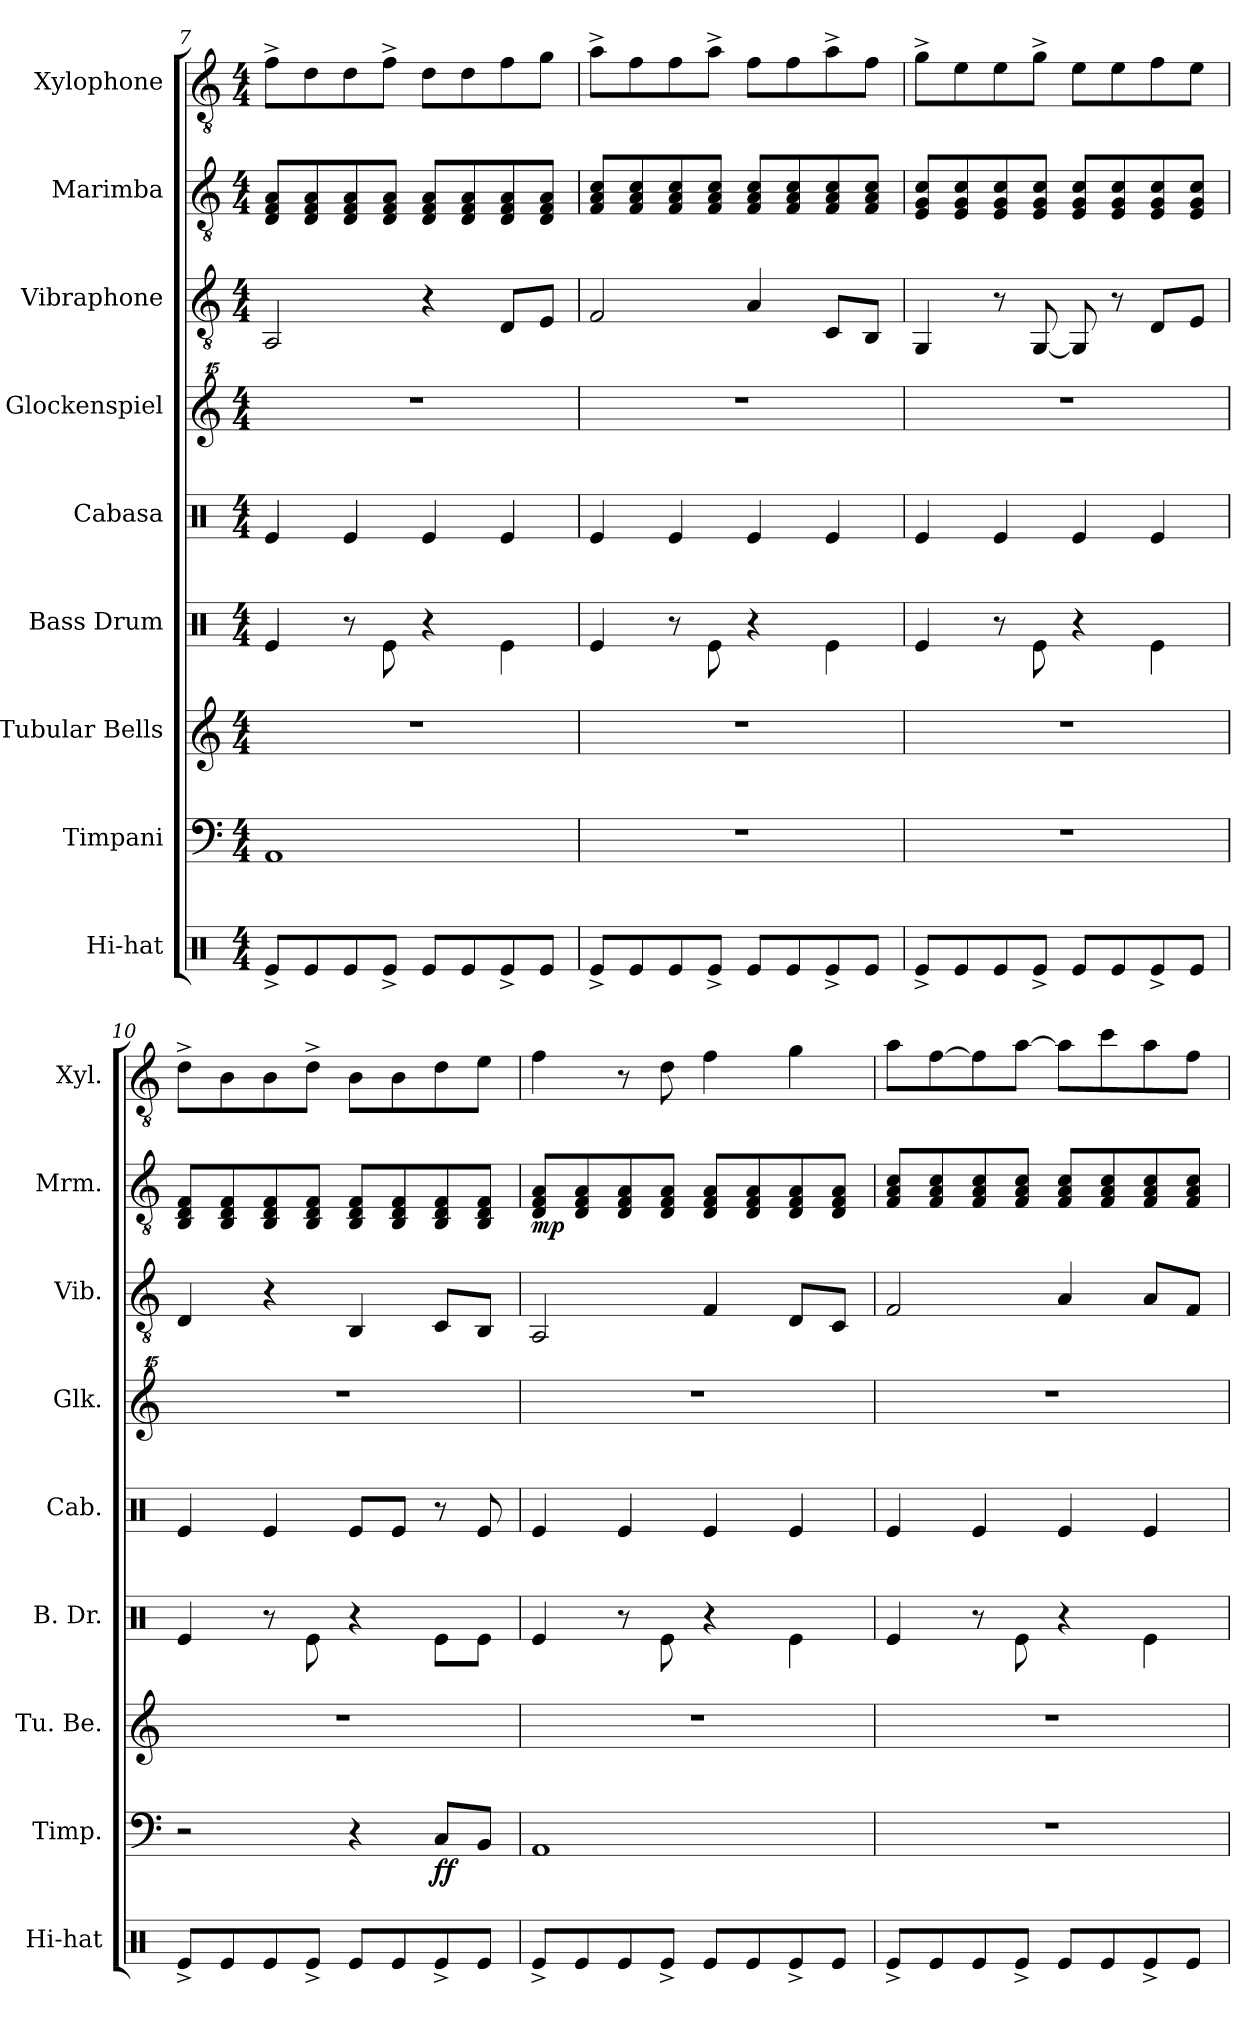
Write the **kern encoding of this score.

**kern	**kern	**dynam	**kern	**kern	**kern	**kern	**kern	**kern	**dynam	**kern
*part9	*part8	*part8	*part7	*part6	*part5	*part4	*part3	*part2	*part2	*part1
*staff9	*staff8	*staff8	*staff7	*staff6	*staff5	*staff4	*staff3	*staff2	*staff2	*staff1
*I"Hi-hat	*I"Timpani	*	*I"Tubular Bells	*I"Bass Drum	*I"Cabasa	*I"Glockenspiel	*I"Vibraphone	*I"Marimba	*	*I"Xylophone
*I'Hi-hat	*I'Timp.	*	*I'Tu. Be.	*I'B. Dr.	*I'Cab.	*I'Glk.	*I'Vib.	*I'Mrm.	*	*I'Xyl.
*clefX	*clefF4	*	*clefG2	*clefX	*clefX	*clefG^^2	*clefGv2	*clefGv2	*	*clefGv2
*	*	*	*	*	*	*ITrd7c12	*	*	*	*
*k[]	*k[]	*	*k[]	*k[]	*k[]	*k[]	*k[]	*k[]	*	*k[]
*M4/4	*M4/4	*	*M4/4	*M4/4	*M4/4	*M4/4	*M4/4	*M4/4	*	*M4/4
=7	=7	=7	=7	=7	=7	=7	=7	=7	=7	=7
8Re^/L	1AA	.	1r	4Re/	4Re/	1r	2AA/	8D/ 8F/ 8A/L	.	8f^\L
8Re/	.	.	.	.	.	.	.	8D/ 8F/ 8A/	.	8d\
8Re/	.	.	.	8r	4Re/	.	.	8D/ 8F/ 8A/	.	8d\
8Re^/J	.	.	.	8Re\	.	.	.	8D/ 8F/ 8A/J	.	8f^\J
8Re/L	.	.	.	4r	4Re/	.	4r	8D/ 8F/ 8A/L	.	8d\L
8Re/	.	.	.	.	.	.	.	8D/ 8F/ 8A/	.	8d\
8Re^/	.	.	.	4Re\	4Re/	.	8D/L	8D/ 8F/ 8A/	.	8f\
8Re/J	.	.	.	.	.	.	8E/J	8D/ 8F/ 8A/J	.	8g\J
=8	=8	=8	=8	=8	=8	=8	=8	=8	=8	=8
8Re^/L	1r	.	1r	4Re/	4Re/	1r	2F/	8F/ 8A/ 8c/L	.	8a^\L
8Re/	.	.	.	.	.	.	.	8F/ 8A/ 8c/	.	8f\
8Re/	.	.	.	8r	4Re/	.	.	8F/ 8A/ 8c/	.	8f\
8Re^/J	.	.	.	8Re\	.	.	.	8F/ 8A/ 8c/J	.	8a^\J
8Re/L	.	.	.	4r	4Re/	.	4A/	8F/ 8A/ 8c/L	.	8f\L
8Re/	.	.	.	.	.	.	.	8F/ 8A/ 8c/	.	8f\
8Re^/	.	.	.	4Re\	4Re/	.	8C/L	8F/ 8A/ 8c/	.	8a^\
8Re/J	.	.	.	.	.	.	8BB/J	8F/ 8A/ 8c/J	.	8f\J
!!LO:PB:g=z
=9	=9	=9	=9	=9	=9	=9	=9	=9	=9	=9
8Re^/L	1r	.	1r	4Re/	4Re/	1r	4GG/	8E/ 8G/ 8c/L	.	8g^\L
8Re/	.	.	.	.	.	.	.	8E/ 8G/ 8c/	.	8e\
8Re/	.	.	.	8r	4Re/	.	8r	8E/ 8G/ 8c/	.	8e\
8Re^/J	.	.	.	8Re\	.	.	[8GG/	8E/ 8G/ 8c/J	.	8g^\J
8Re/L	.	.	.	4r	4Re/	.	8GG/]	8E/ 8G/ 8c/L	.	8e\L
8Re/	.	.	.	.	.	.	8r	8E/ 8G/ 8c/	.	8e\
8Re^/	.	.	.	4Re\	4Re/	.	8D/L	8E/ 8G/ 8c/	.	8f\
8Re/J	.	.	.	.	.	.	8E/J	8E/ 8G/ 8c/J	.	8e\J
=10	=10	=10	=10	=10	=10	=10	=10	=10	=10	=10
8Re^/L	2r	.	1r	4Re/	4Re/	1r	4D/	8BB/ 8D/ 8F/L	.	8d^\L
8Re/	.	.	.	.	.	.	.	8BB/ 8D/ 8F/	.	8B\
8Re/	.	.	.	8r	4Re/	.	4r	8BB/ 8D/ 8F/	.	8B\
8Re^/J	.	.	.	8Re\	.	.	.	8BB/ 8D/ 8F/J	.	8d^\J
8Re/L	4r	.	.	4r	8Re/L	.	4BB/	8BB/ 8D/ 8F/L	.	8B\L
8Re/	.	.	.	.	8Re/J	.	.	8BB/ 8D/ 8F/	.	8B\
!	!	!LO:DY:b	!	!	!	!	!	!	!	!
8Re^/	8C/L	ff	.	8Re\L	8r	.	8C/L	8BB/ 8D/ 8F/	.	8d\
8Re/J	8BB/J	.	.	8Re\J	8Re/	.	8BB/J	8BB/ 8D/ 8F/J	.	8e\J
=11	=11	=11	=11	=11	=11	=11	=11	=11	=11	=11
!	!	!	!	!	!	!	!	!	!LO:DY:b	!
8Re^/L	1AA	.	1r	4Re/	4Re/	1r	2AA/	8D/ 8F/ 8A/L	mp	4f\
8Re/	.	.	.	.	.	.	.	8D/ 8F/ 8A/	.	.
8Re/	.	.	.	8r	4Re/	.	.	8D/ 8F/ 8A/	.	8r
8Re^/J	.	.	.	8Re\	.	.	.	8D/ 8F/ 8A/J	.	8d\
8Re/L	.	.	.	4r	4Re/	.	4F/	8D/ 8F/ 8A/L	.	4f\
8Re/	.	.	.	.	.	.	.	8D/ 8F/ 8A/	.	.
8Re^/	.	.	.	4Re\	4Re/	.	8D/L	8D/ 8F/ 8A/	.	4g\
8Re/J	.	.	.	.	.	.	8C/J	8D/ 8F/ 8A/J	.	.
=12	=12	=12	=12	=12	=12	=12	=12	=12	=12	=12
8Re^/L	1r	.	1r	4Re/	4Re/	1r	2F/	8F/ 8A/ 8c/L	.	8a\L
8Re/	.	.	.	.	.	.	.	8F/ 8A/ 8c/	.	[8f\
8Re/	.	.	.	8r	4Re/	.	.	8F/ 8A/ 8c/	.	8f\]
8Re^/J	.	.	.	8Re\	.	.	.	8F/ 8A/ 8c/J	.	[8a\J
8Re/L	.	.	.	4r	4Re/	.	4A/	8F/ 8A/ 8c/L	.	8a\L]
8Re/	.	.	.	.	.	.	.	8F/ 8A/ 8c/	.	8cc\
8Re^/	.	.	.	4Re\	4Re/	.	8A/L	8F/ 8A/ 8c/	.	8a\
8Re/J	.	.	.	.	.	.	8F/J	8F/ 8A/ 8c/J	.	8f\J
=	=	=	=	=	=	=	=	=	=	=
*-	*-	*-	*-	*-	*-	*-	*-	*-	*-	*-
